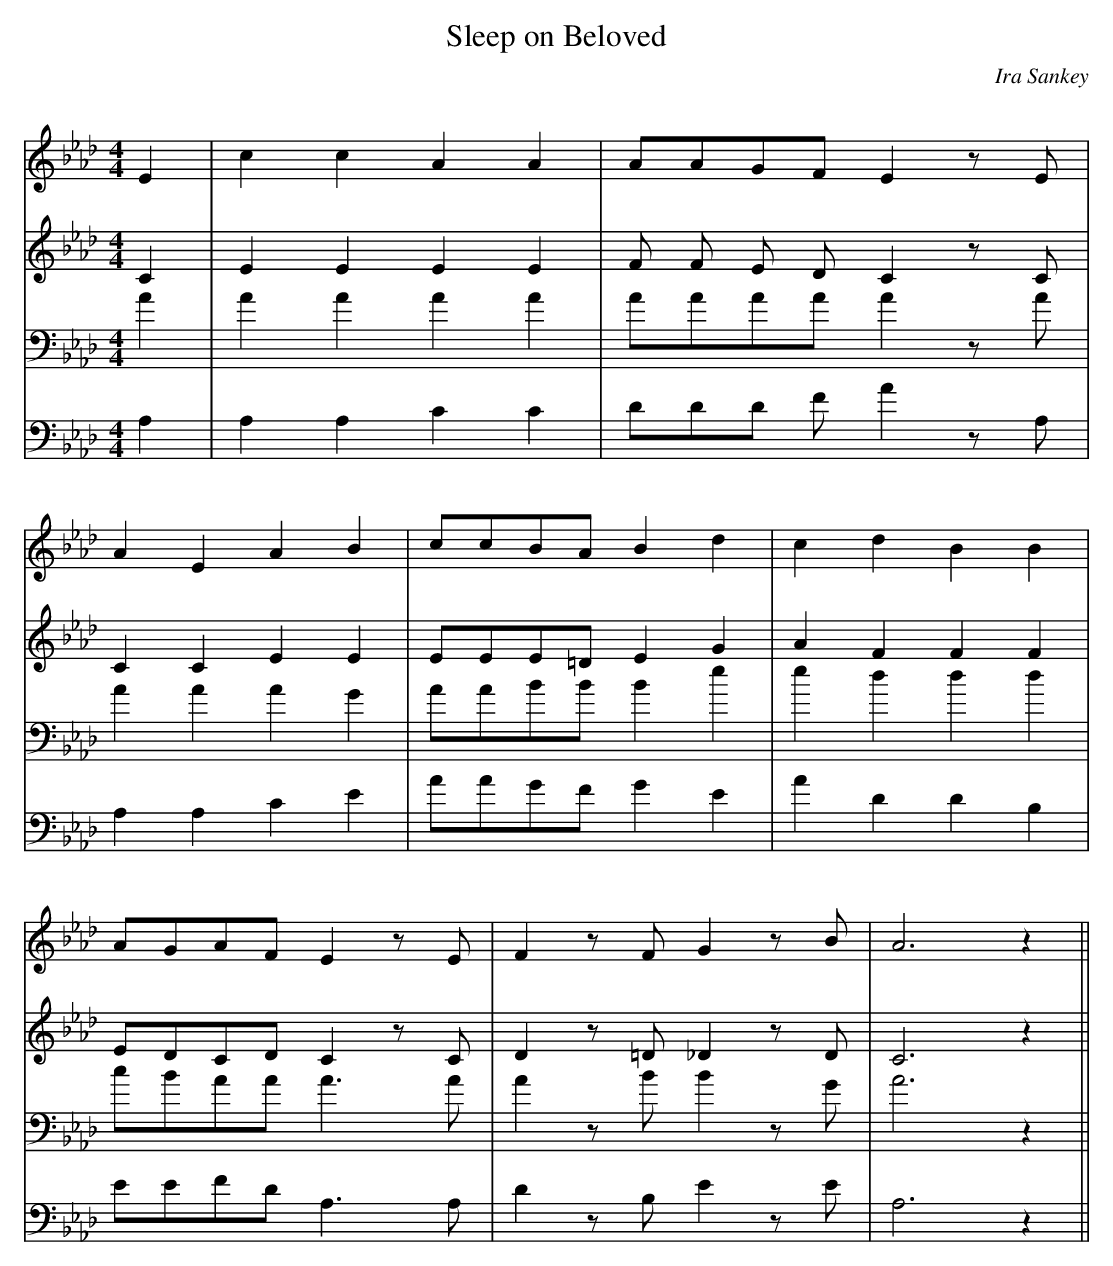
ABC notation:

X:1
T:Sleep on Beloved
Q:80
M:4/4
L:1/8
C:Ira Sankey
K:Ab
V:1 clef=G
E2| c2 c2 A2 A2  |  AAGF  E2 z E   |
V:2 clef=G
C2| E2 E2 E2 E2 | F F E D C2 z C |
V:3 clef=F
A2| A2A2A2A2|AAAA A2 z A|
V:4 clef=F
A,2| A,2 A,2 C2 C2 | DDD F A2 z A,|
V:1
A2 E2 A2 B2  |  ccBA B2 d2 | c2 d2 B2 B2 |
V:2
C2 C2 E2 E2  | EEE=D E2 G2  | A2 F2 F2 F2 |
V:3
A2 A2 A2 G2  | AABB B2 e2  | e2 d2 d2 d2 |
V:4
A,2 A,2 C2 E2 | AAGF G2 E2 | A2 D2 D2 B,2 |
V:1
AGAF E2 z E    | F2 z  F  G2 z B   | A6 z2 ||
V:2
EDCD C2 z C    | D2 z =D _D2 z D   | C6 z2 ||
V:3
cBAA   A2>A2   | A2 z B  B2 z G    | A6 z2 ||
V:4
EEFD   A,2>A,2 | D2 z B, E2 z E    | A,6  z2  ||
